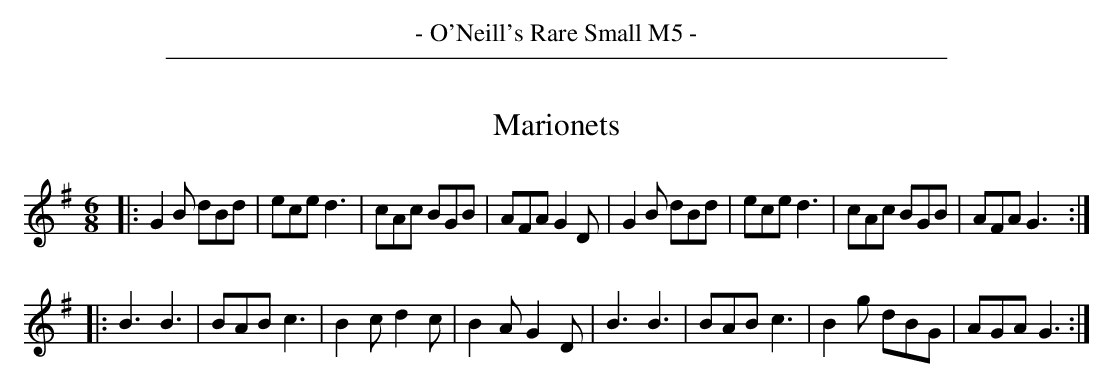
X:1
T: Marionets
M: 6/8
L: 1/8
K: G
|:\
G2B dBd | ece d3 | cAc BGB | AFA G2D |\
G2B dBd | ece d3 | cAc BGB | AFA G3 ::
B3 B3 | BAB c3 | B2c d2c | B2A G2D |\
B3 B3 | BAB c3 | B2g dBG | AGA G3 :|
